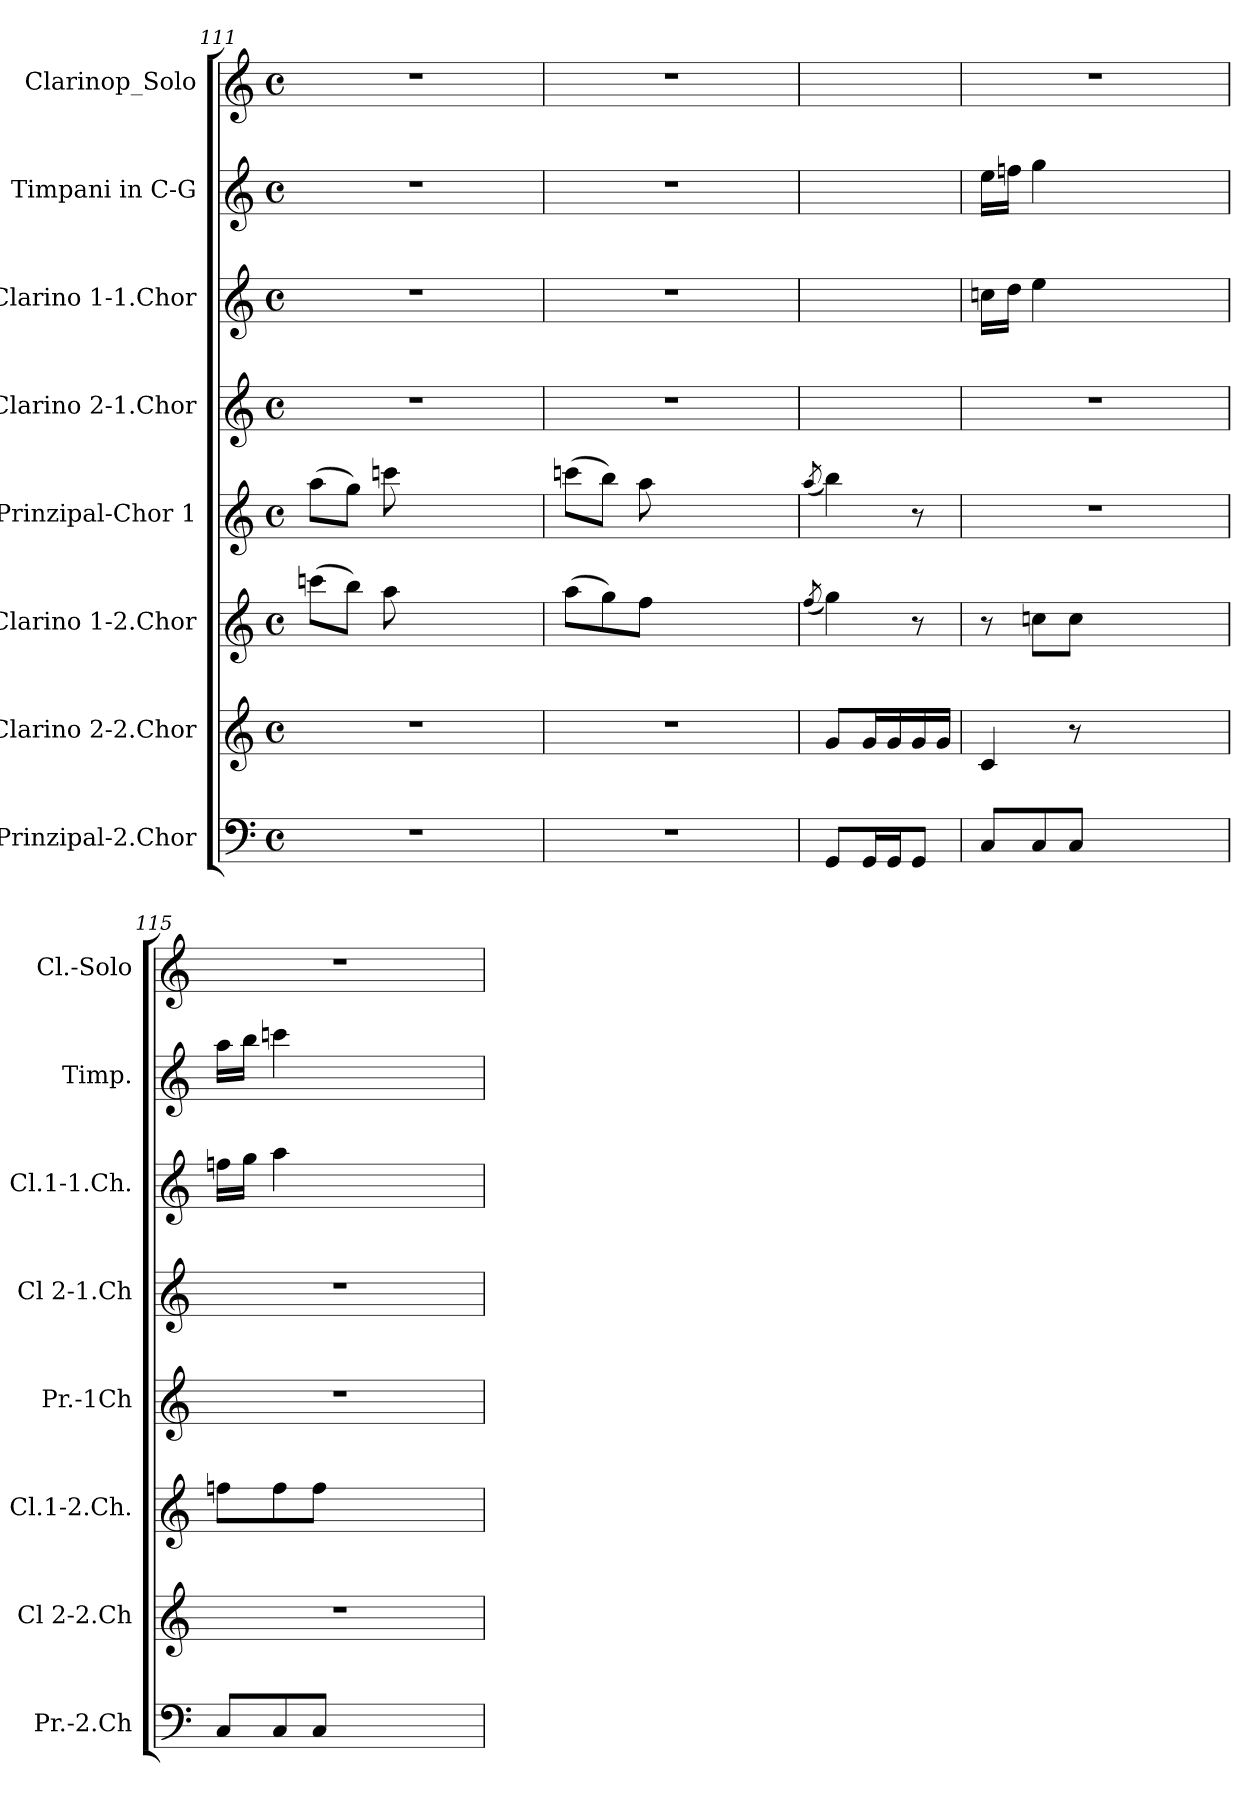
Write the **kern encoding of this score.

**kern	**kern	**kern	**kern	**kern	**kern	**kern	**kern
*part8	*part7	*part6	*part5	*part4	*part3	*part2	*part1
*staff8	*staff7	*staff6	*staff5	*staff4	*staff3	*staff2	*staff1
*I"Prinzipal-2.Chor	*I"Clarino 2-2.Chor	*I"Clarino 1-2.Chor	*I"Prinzipal-Chor 1	*I"Clarino 2-1.Chor	*I"Clarino 1-1.Chor	*I"Timpani in C-G	*I"Clarinop_Solo
*I'Pr.-2.Ch	*I'Cl 2-2.Ch	*I'Cl.1-2.Ch.	*I'Pr.-1Ch	*I'Cl 2-1.Ch	*I'Cl.1-1.Ch.	*I'Timp.	*I'Cl.-Solo
*clefF4	*clefG2	*clefG2	*clefG2	*clefG2	*clefG2	*clefG2	*clefG2
*	*	*ITrd1c2	*ITrd1c2	*	*ITrd1c2	*ITrd1c2	*
*M4/4	*M4/4	*M4/4	*M4/4	*M4/4	*M4/4	*M4/4	*M4/4
*met(c)	*met(c)	*met(c)	*met(c)	*met(c)	*met(c)	*met(c)	*met(c)
=111	=111	=111	=111	=111	=111	=111	=111
1r	1r	(>8bb-L	(>8ggL	1r	1r	1r	1r
.	.	8aaJ)	8ffJ)	.	.	.	.
.	.	8gg	8bb-	.	.	.	.
.	.	2ryy	2ryy	.	.	.	.
.	.	8ryy	8ryy	.	.	.	.
=112	=112	=112	=112	=112	=112	=112	=112
1r	1r	(>8ggL	(>8bb-L	1r	1r	1r	1r
.	.	8ffJ)	8aaJ)	.	.	.	.
.	.	8eeJ	8gg	.	.	.	.
.	.	2ryy	2ryy	.	.	.	.
.	.	8ryy	8ryy	.	.	.	.
=113	=113	=113	=113	=113	=113	=113	=113
.	.	(>8qee	(>8qgg	.	.	.	.
8GGL	8gL	4ff)	4aa)	4.ryy	4.ryy	4.ryy	4.ryy
16GGL	16gL	.	.	.	.	.	.
16GGJ	16g	.	.	.	.	.	.
8GGJ	16g	8r	8r	.	.	.	.
.	16gJJ	.	.	.	.	.	.
!!LO:LB:g=z
=114	=114	=114	=114	=114	=114	=114	=114
8CL	4c	8r	1r	1r	16b-LL	16ddLL	1r
.	.	.	.	.	16ccJJ	16ee-JJ	.
8C	.	8b-L	.	.	4dd	4ff	.
8CJ	8r	8b-J	.	.	.	.	.
2ryy	2ryy	2ryy	.	.	2ryy	2ryy	.
8ryy	8ryy	8ryy	.	.	8ryy	8ryy	.
=115	=115	=115	=115	=115	=115	=115	=115
8CL	1r	8ee-L	1r	1r	16ee-LL	16ggLL	1r
.	.	.	.	.	16ffJJ	16aaJJ	.
8C	.	8ee-	.	.	4gg	4bb-	.
8CJ	.	8ee-J	.	.	.	.	.
2ryy	.	2ryy	.	.	2ryy	2ryy	.
8ryy	.	8ryy	.	.	8ryy	8ryy	.
=	=	=	=	=	=	=	=
*-	*-	*-	*-	*-	*-	*-	*-
